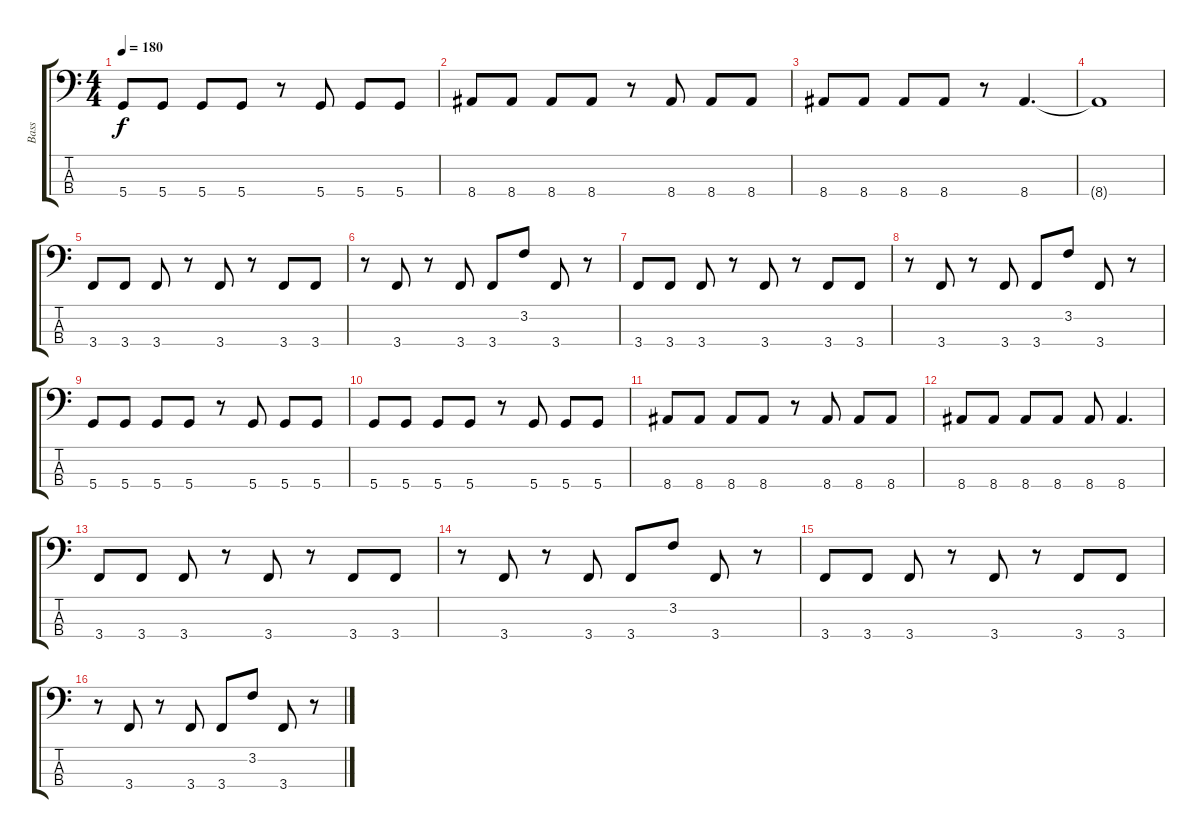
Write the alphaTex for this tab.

\track ("Bass" "Bass") {instrument electricbassfinger}
\staff {score tabs}
\tuning (G2 D2 A1 D1) {hide}
\ts (4 4)
\tempo 180
\clef f4
\ks c
5.4.8{dy f} 5.4.8 5.4.8 5.4.8 r.8 5.4.8 5.4.8 5.4.8 |
8.4.8 8.4.8 8.4.8 8.4.8 r.8 8.4.8 8.4.8 8.4.8 |
8.4.8 8.4.8 8.4.8 8.4.8 r.8 8.4.4{d} |
8.4{t}.1 |
3.4.8 3.4.8 3.4.8 r.8 3.4.8 r.8 3.4.8 3.4.8 |
r.8 3.4.8 r.8 3.4.8 3.4.8 3.2.8 3.4.8 r.8 |
3.4.8 3.4.8 3.4.8 r.8 3.4.8 r.8 3.4.8 3.4.8 |
r.8 3.4.8 r.8 3.4.8 3.4.8 3.2.8 3.4.8 r.8 |
5.4.8 5.4.8 5.4.8 5.4.8 r.8 5.4.8 5.4.8 5.4.8 |
5.4.8 5.4.8 5.4.8 5.4.8 r.8 5.4.8 5.4.8 5.4.8 |
8.4.8 8.4.8 8.4.8 8.4.8 r.8 8.4.8 8.4.8 8.4.8 |
8.4.8 8.4.8 8.4.8 8.4.8 8.4.8 8.4.4{d} |
3.4.8 3.4.8 3.4.8 r.8 3.4.8 r.8 3.4.8 3.4.8 |
r.8 3.4.8 r.8 3.4.8 3.4.8 3.2.8 3.4.8 r.8 |
3.4.8 3.4.8 3.4.8 r.8 3.4.8 r.8 3.4.8 3.4.8 |
r.8 3.4.8 r.8 3.4.8 3.4.8 3.2.8 3.4.8 r.8
